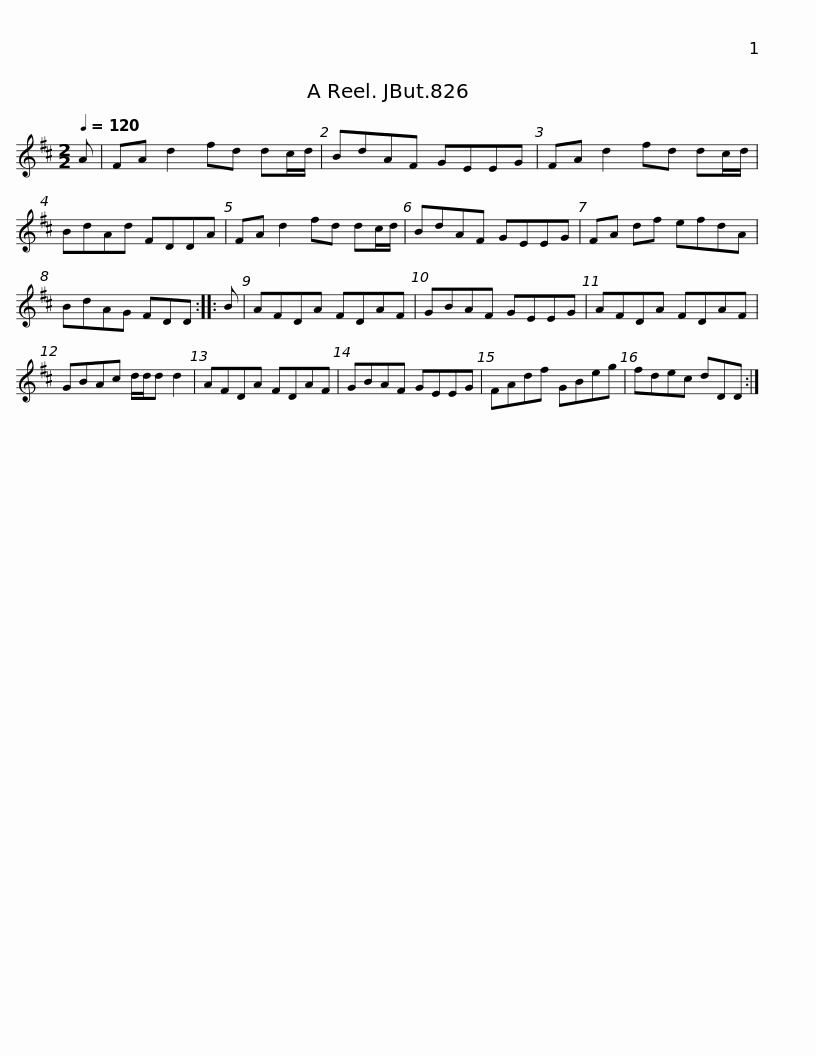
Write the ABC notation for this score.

X:1
L:1/8
Q:1/4=120
M:2/2
I:linebreak $
K:D
V:1 treble
V:1
 A | FA d2 fd dc/d/ | BdAF GEEG | FA d2 fd dc/d/ | BdAd FDDA | %5
 FA d2 fd dc/d/ |$ BdAF GEEG | FA df efdA | BdAG FDD :: B | %10
 AFDA FDAF | GBAF GEEG |$ AFDA FDAF | GBAc d/d/d d2 | AFDA FDAF | %15
 GBAF GEEG | FAdf GBeg |$ fdec dDD :| %18
